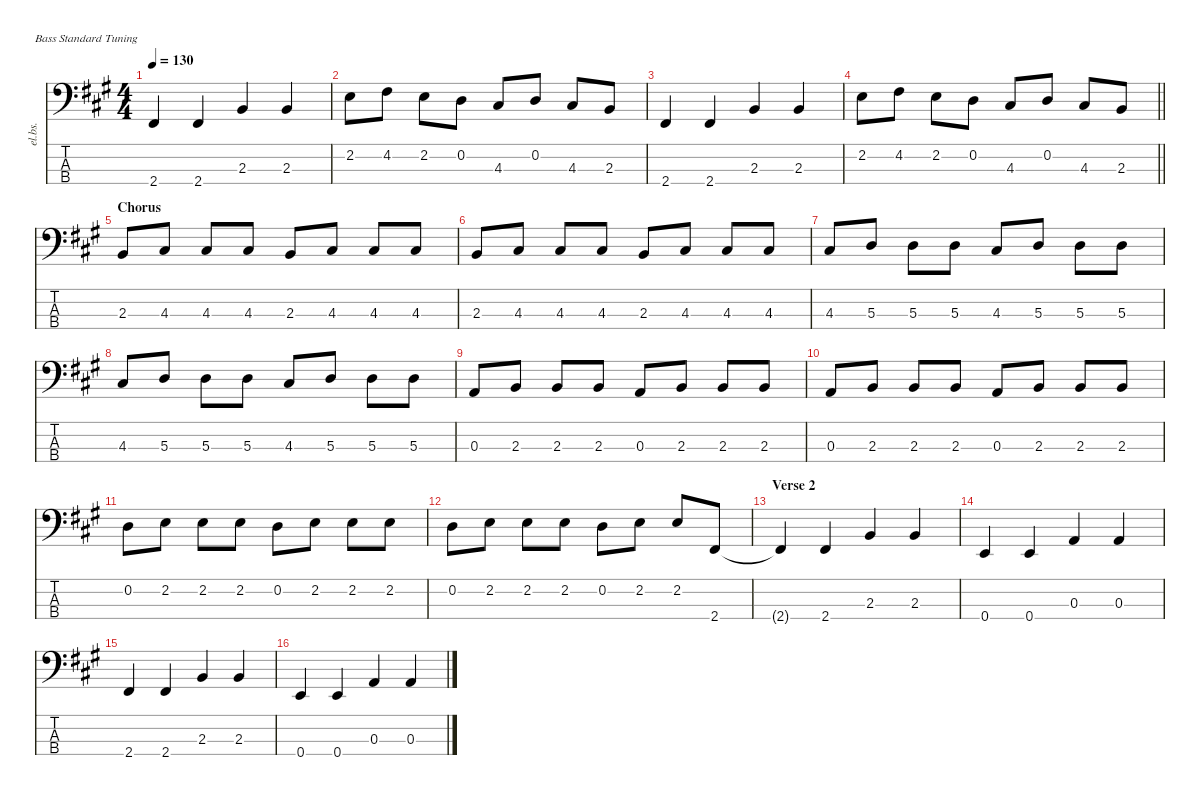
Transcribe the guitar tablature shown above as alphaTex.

\defaultSystemsLayout 4
\hideDynamics
\bracketExtendMode nobrackets
\track ("Bass" "el.bs.") {instrument electricbasspick}
\staff {score tabs}
\tuning (G2 D2 A1 E1)
\ts (4 4)
\tempo 130
\clef f4
\ks a
2.4{t acc #}.4{dy f} 2.4{acc #}.4 2.3{acc forcenatural}.4 2.3{acc forcenatural}.4 |
2.2{acc forcenatural}.8 4.2{acc #}.8 2.2{acc forcenatural}.8 0.2{acc forcenatural}.8 4.3{acc #}.8 0.2{acc forcenatural}.8 4.3{acc #}.8 2.3{acc forcenatural}.8 |
2.4{acc #}.4 2.4{acc #}.4 2.3{acc forcenatural}.4 2.3{acc forcenatural}.4 |
\barLineRight lightlight
2.2{acc forcenatural}.8 4.2{acc #}.8 2.2{acc forcenatural}.8 0.2{acc forcenatural}.8 4.3{acc #}.8 0.2{acc forcenatural}.8 4.3{acc #}.8 2.3{acc forcenatural}.8 |
\section ("" "Chorus")
2.3{acc forcenatural}.8 4.3{acc #}.8 4.3{acc #}.8 4.3{acc #}.8 2.3{acc forcenatural}.8 4.3{acc #}.8 4.3{acc #}.8 4.3{acc #}.8 |
2.3{acc forcenatural}.8 4.3{acc #}.8 4.3{acc #}.8 4.3{acc #}.8 2.3{acc forcenatural}.8 4.3{acc #}.8 4.3{acc #}.8 4.3{acc #}.8 |
4.3{acc #}.8 5.3{acc forcenatural}.8 5.3{acc forcenatural}.8 5.3{acc forcenatural}.8 4.3{acc #}.8 5.3{acc forcenatural}.8 5.3{acc forcenatural}.8 5.3{acc forcenatural}.8 |
4.3{acc #}.8 5.3{acc forcenatural}.8 5.3{acc forcenatural}.8 5.3{acc forcenatural}.8 4.3{acc #}.8 5.3{acc forcenatural}.8 5.3{acc forcenatural}.8 5.3{acc forcenatural}.8 |
0.3{acc forcenatural}.8 2.3{acc forcenatural}.8 2.3{acc forcenatural}.8 2.3{acc forcenatural}.8 0.3{acc forcenatural}.8 2.3{acc forcenatural}.8 2.3{acc forcenatural}.8 2.3{acc forcenatural}.8 |
0.3{acc forcenatural}.8 2.3{acc forcenatural}.8 2.3{acc forcenatural}.8 2.3{acc forcenatural}.8 0.3{acc forcenatural}.8 2.3{acc forcenatural}.8 2.3{acc forcenatural}.8 2.3{acc forcenatural}.8 |
0.2{acc forcenatural}.8 2.2{acc forcenatural}.8 2.2{acc forcenatural}.8 2.2{acc forcenatural}.8 0.2{acc forcenatural}.8 2.2{acc forcenatural}.8 2.2{acc forcenatural}.8 2.2{acc forcenatural}.8 |
0.2{acc forcenatural}.8 2.2{acc forcenatural}.8 2.2{acc forcenatural}.8 2.2{acc forcenatural}.8 0.2{acc forcenatural}.8 2.2{acc forcenatural}.8 2.2{acc forcenatural}.8 2.4{acc #}.8 |
\section ("" "Verse 2")
2.4{t acc #}.4 2.4{acc #}.4 2.3{acc forcenatural}.4 2.3{acc forcenatural}.4 |
0.4{acc forcenatural}.4 0.4{acc forcenatural}.4 0.3{acc forcenatural}.4 0.3{acc forcenatural}.4 |
2.4{acc #}.4 2.4{acc #}.4 2.3{acc forcenatural}.4 2.3{acc forcenatural}.4 |
0.4{acc forcenatural}.4 0.4{acc forcenatural}.4 0.3{acc forcenatural}.4 0.3{acc forcenatural}.4
